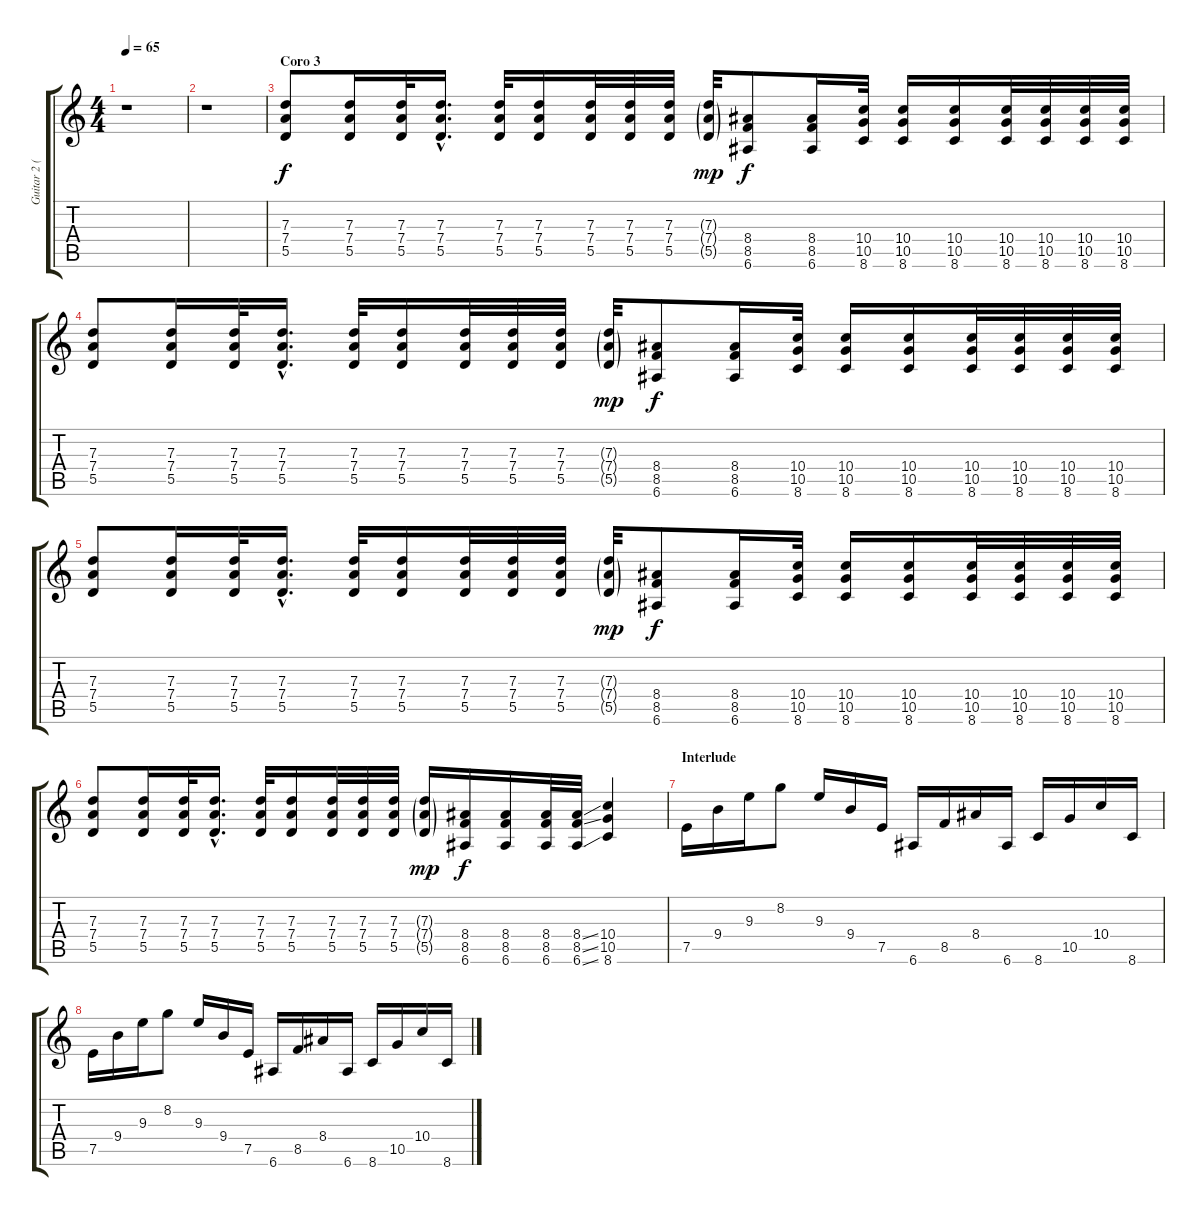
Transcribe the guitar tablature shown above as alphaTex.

\track ("Guitar 2 (Nacho)" "Guitar 2 (") {instrument overdrivenguitar}
\staff {score tabs}
\tuning (E4 B3 G3 D3 A2 E2) {hide}
\ts (4 4)
\tempo 65
\clef g2
\ks c
r.1{dy f} |
r.1 |
\section ("" "Coro 3")
(7.3 7.4 5.5).8 (7.3 7.4 5.5).16 (7.3 7.4 5.5).32 (7.3{hac} 7.4{hac} 5.5{hac}).16{d} (7.3 7.4 5.5).32 (7.3 7.4 5.5).16 (7.3 7.4 5.5).32 (7.3 7.4 5.5).32 (7.3 7.4 5.5).32 (7.3{g} 7.4{g} 5.5{g}).32{dy mp} (8.4 8.5 6.6).8{dy f} (8.4 8.5 6.6).16 (10.4 10.5 8.6).32 (10.4 10.5 8.6).16 (10.4 10.5 8.6).16 (10.4 10.5 8.6).32 (10.4 10.5 8.6).32 (10.4 10.5 8.6).32 (10.4 10.5 8.6).32 |
(7.3 7.4 5.5).8 (7.3 7.4 5.5).16 (7.3 7.4 5.5).32 (7.3{hac} 7.4{hac} 5.5{hac}).16{d} (7.3 7.4 5.5).32 (7.3 7.4 5.5).16 (7.3 7.4 5.5).32 (7.3 7.4 5.5).32 (7.3 7.4 5.5).32 (7.3{g} 7.4{g} 5.5{g}).32{dy mp} (8.4 8.5 6.6).8{dy f} (8.4 8.5 6.6).16 (10.4 10.5 8.6).32 (10.4 10.5 8.6).16 (10.4 10.5 8.6).16 (10.4 10.5 8.6).32 (10.4 10.5 8.6).32 (10.4 10.5 8.6).32 (10.4 10.5 8.6).32 |
(7.3 7.4 5.5).8 (7.3 7.4 5.5).16 (7.3 7.4 5.5).32 (7.3{hac} 7.4{hac} 5.5{hac}).16{d} (7.3 7.4 5.5).32 (7.3 7.4 5.5).16 (7.3 7.4 5.5).32 (7.3 7.4 5.5).32 (7.3 7.4 5.5).32 (7.3{g} 7.4{g} 5.5{g}).32{dy mp} (8.4 8.5 6.6).8{dy f} (8.4 8.5 6.6).16 (10.4 10.5 8.6).32 (10.4 10.5 8.6).16 (10.4 10.5 8.6).16 (10.4 10.5 8.6).32 (10.4 10.5 8.6).32 (10.4 10.5 8.6).32 (10.4 10.5 8.6).32 |
(7.3 7.4 5.5).8 (7.3 7.4 5.5).16 (7.3 7.4 5.5).32 (7.3{hac} 7.4{hac} 5.5{hac}).16{d} (7.3 7.4 5.5).32 (7.3 7.4 5.5).16 (7.3 7.4 5.5).32 (7.3 7.4 5.5).32 (7.3 7.4 5.5).32 (7.3{g} 7.4{g} 5.5{g}).16{dy mp} (8.4 8.5 6.6).16{dy f} (8.4 8.5 6.6).16 (8.4 8.5 6.6).32 (8.4{ss} 8.5{ss} 6.6{ss}).32 (10.4 10.5 8.6).4 |
\section ("" "Interlude")
7.5.16 9.4.16 9.3.16 8.2.8 9.3.16 9.4.16 7.5.16 6.6.16 8.5.16 8.4.16 6.6.16 8.6.16 10.5.16 10.4.16 8.6.16 |
7.5.16 9.4.16 9.3.16 8.2.8 9.3.16 9.4.16 7.5.16 6.6.16 8.5.16 8.4.16 6.6.16 8.6.16 10.5.16 10.4.16 8.6.16
